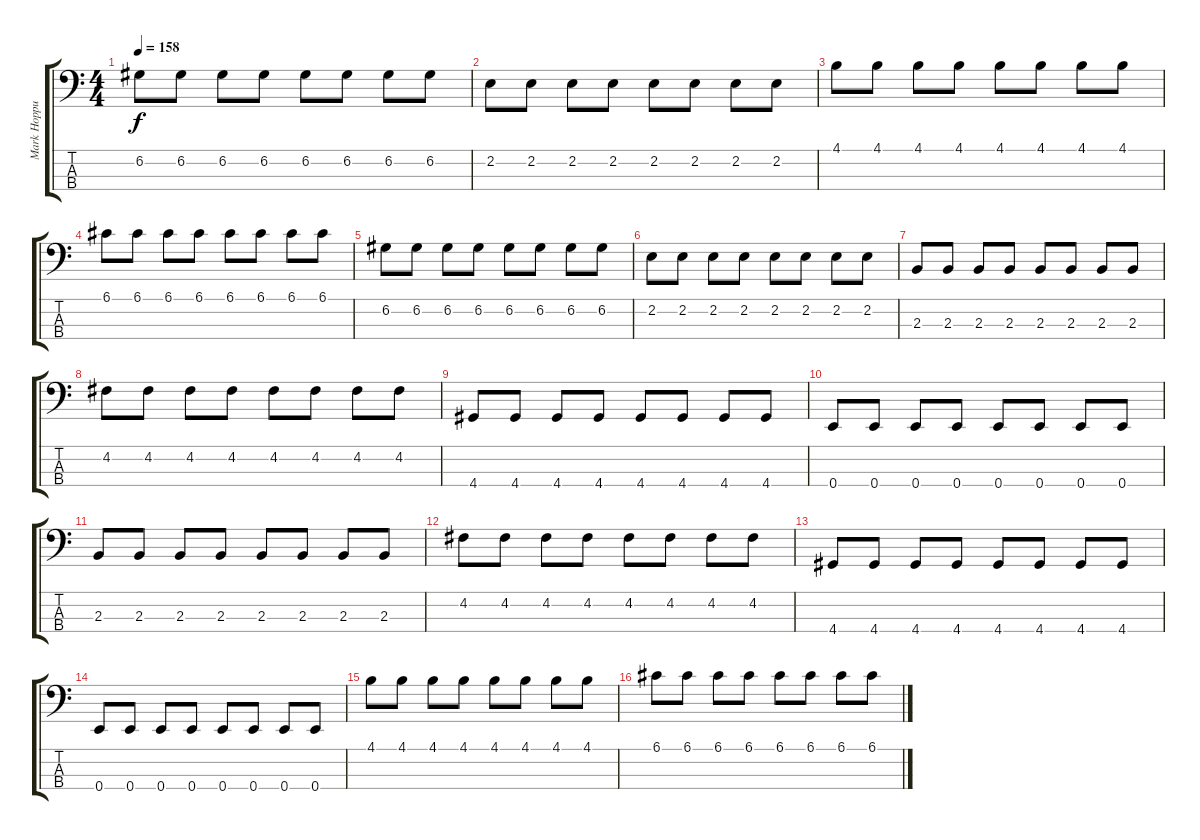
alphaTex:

\track ("Mark Hoppus - Bass" "Mark Hoppu") {instrument electricbasspick}
\staff {score tabs}
\tuning (G2 D2 A1 E1) {hide}
\ts (4 4)
\tempo 158
\clef f4
\ks c
6.2.8{dy f} 6.2.8 6.2.8 6.2.8 6.2.8 6.2.8 6.2.8 6.2.8 |
2.2.8 2.2.8 2.2.8 2.2.8 2.2.8 2.2.8 2.2.8 2.2.8 |
4.1.8 4.1.8 4.1.8 4.1.8 4.1.8 4.1.8 4.1.8 4.1.8 |
6.1.8 6.1.8 6.1.8 6.1.8 6.1.8 6.1.8 6.1.8 6.1.8 |
6.2.8 6.2.8 6.2.8 6.2.8 6.2.8 6.2.8 6.2.8 6.2.8 |
2.2.8 2.2.8 2.2.8 2.2.8 2.2.8 2.2.8 2.2.8 2.2.8 |
2.3.8 2.3.8 2.3.8 2.3.8 2.3.8 2.3.8 2.3.8 2.3.8 |
4.2.8 4.2.8 4.2.8 4.2.8 4.2.8 4.2.8 4.2.8 4.2.8 |
4.4.8 4.4.8 4.4.8 4.4.8 4.4.8 4.4.8 4.4.8 4.4.8 |
0.4.8 0.4.8 0.4.8 0.4.8 0.4.8 0.4.8 0.4.8 0.4.8 |
2.3.8 2.3.8 2.3.8 2.3.8 2.3.8 2.3.8 2.3.8 2.3.8 |
4.2.8 4.2.8 4.2.8 4.2.8 4.2.8 4.2.8 4.2.8 4.2.8 |
4.4.8 4.4.8 4.4.8 4.4.8 4.4.8 4.4.8 4.4.8 4.4.8 |
0.4.8 0.4.8 0.4.8 0.4.8 0.4.8 0.4.8 0.4.8 0.4.8 |
4.1.8 4.1.8 4.1.8 4.1.8 4.1.8 4.1.8 4.1.8 4.1.8 |
6.1.8 6.1.8 6.1.8 6.1.8 6.1.8 6.1.8 6.1.8 6.1.8
